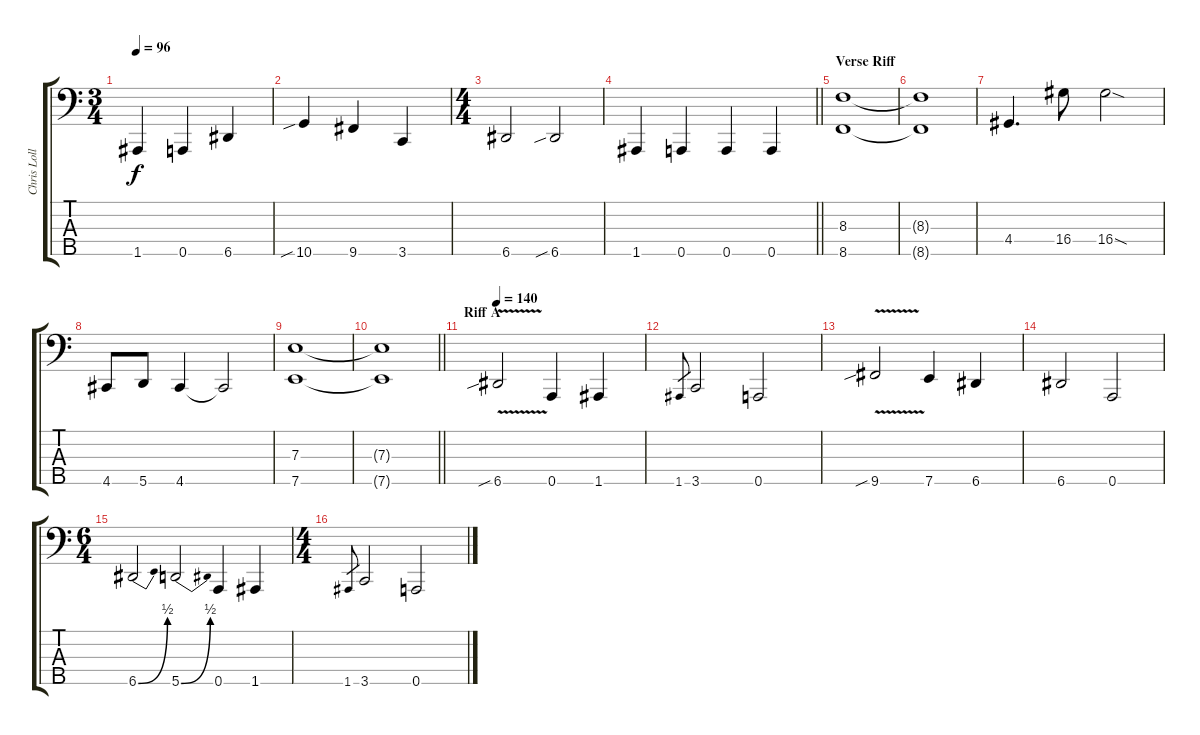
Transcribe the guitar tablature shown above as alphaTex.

\track ("Chris Lollis" "Chris Loll") {instrument electricbassfinger}
\staff {score tabs}
\tuning (G2 D2 A1 E1 A0) {hide}
\ts (3 4)
\tempo 96
\clef f4
\ks c
1.5.4{dy f} 0.5.4 6.5.4 |
10.5{sib}.4 9.5.4 3.5.4 |
\ts (4 4)
6.5.2 6.5{sib}.2 |
\barLineRight lightlight
1.5.4 0.5.4 0.5.4 0.5.4 |
\section ("" "Verse Riff")
(8.3 8.5).1 |
(8.3{t} 8.5{t}).1 |
4.4.4{d} 16.4.8 16.4{sod}.2 |
4.5.8 5.5.8 4.5.4 4.5{t}.2 |
(7.3 7.5).1 |
\barLineRight lightlight
(7.3{t} 7.5{t}).1 |
\section ("" "Riff A")
\tempo 140
6.5{v sib}.2 0.5.4 1.5.4 |
1.5.8{gr} 3.5.2 0.5.2 |
9.5{v sib}.2 7.5.4 6.5.4 |
6.5.2 0.5.2 |
\ts (6 4)
6.5{be (bend 0 0 60 2)}.2 5.5{be (bend 0 0 60 2)}.2 0.5.4 1.5.4 |
\ts (4 4)
1.5.8{gr} 3.5.2 0.5.2
